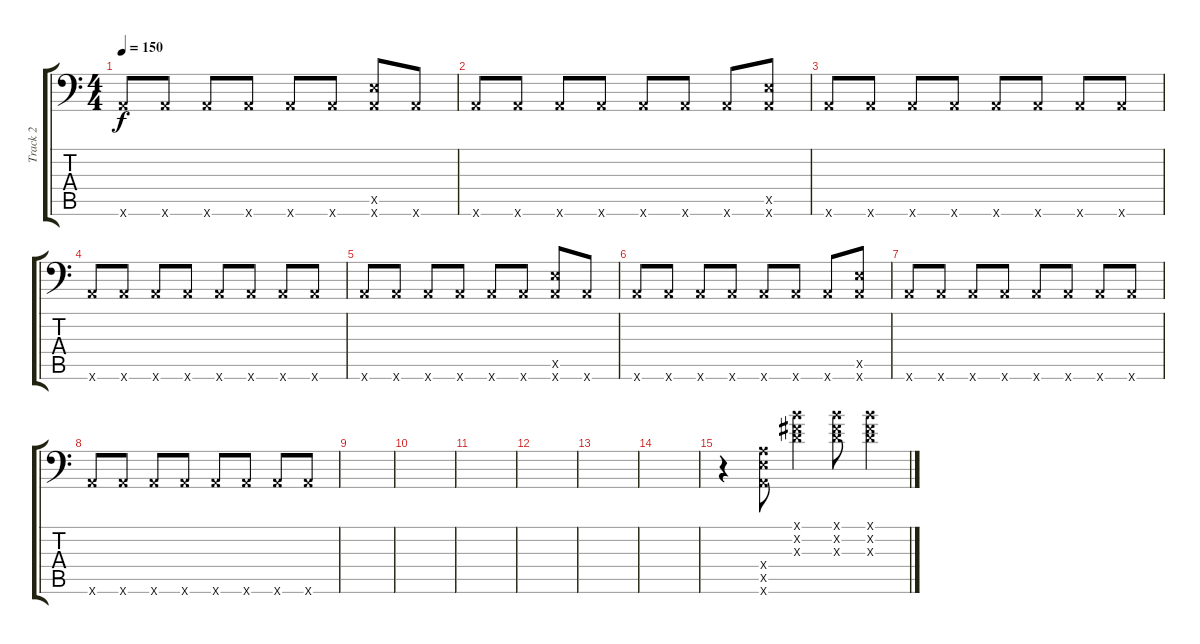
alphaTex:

\track ("Track 2" "Track 2") {instrument distortionguitar}
\staff {score tabs}
\tuning (B3 Gb3 D3 A2 E2 A1) {hide}
\ts (4 4)
\tempo 150
\clef f4
\ks c
0.6{x}.8{dy f} 0.6{x}.8 0.6{x}.8 0.6{x}.8 0.6{x}.8 0.6{x}.8 (0.5{x} 0.6{x}).8 0.6{x}.8 |
0.6{x}.8 0.6{x}.8 0.6{x}.8 0.6{x}.8 0.6{x}.8 0.6{x}.8 0.6{x}.8 (0.5{x} 0.6{x}).8 |
0.6{x}.8 0.6{x}.8 0.6{x}.8 0.6{x}.8 0.6{x}.8 0.6{x}.8 0.6{x}.8 0.6{x}.8 |
0.6{x}.8 0.6{x}.8 0.6{x}.8 0.6{x}.8 0.6{x}.8 0.6{x}.8 0.6{x}.8 0.6{x}.8 |
0.6{x}.8 0.6{x}.8 0.6{x}.8 0.6{x}.8 0.6{x}.8 0.6{x}.8 (0.5{x} 0.6{x}).8 0.6{x}.8 |
0.6{x}.8 0.6{x}.8 0.6{x}.8 0.6{x}.8 0.6{x}.8 0.6{x}.8 0.6{x}.8 (0.5{x} 0.6{x}).8 |
0.6{x}.8 0.6{x}.8 0.6{x}.8 0.6{x}.8 0.6{x}.8 0.6{x}.8 0.6{x}.8 0.6{x}.8 |
0.6{x}.8 0.6{x}.8 0.6{x}.8 0.6{x}.8 0.6{x}.8 0.6{x}.8 0.6{x}.8 0.6{x}.8 |
|
|
|
|
|
|
r.4 (0.4{x} 0.5{x} 0.6{x}).8 (0.1{x} 0.2{x} 0.3{x}).4 (0.1{x} 0.2{x} 0.3{x}).8 (0.1{x} 0.2{x} 0.3{x}).4
